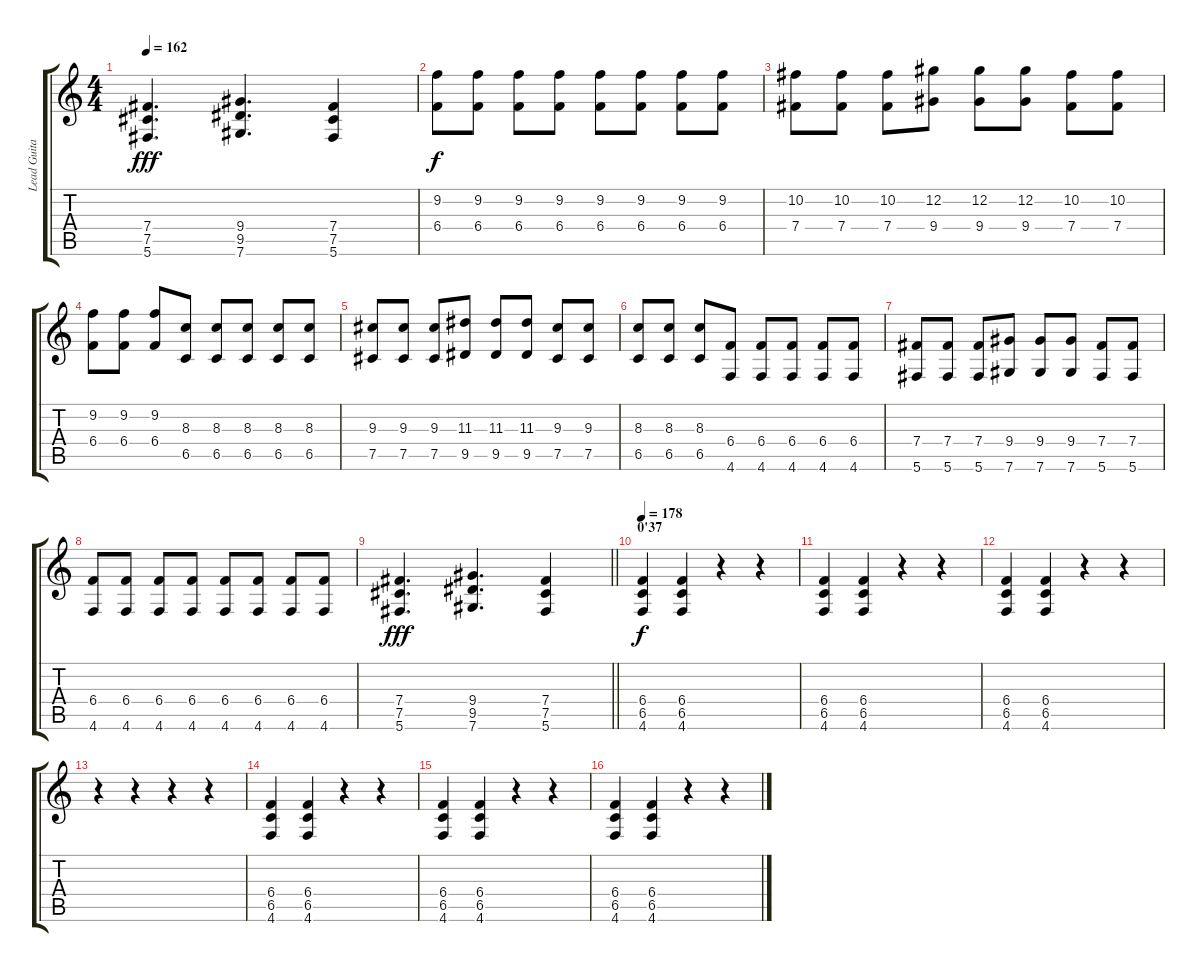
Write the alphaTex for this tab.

\track ("Lead Guitar" "Lead Guita") {instrument distortionguitar}
\staff {score tabs}
\tuning (Db4 Ab3 E3 B2 Gb2 Db2) {hide}
\ts (4 4)
\tempo 162
\clef g2
\ks c
(7.4 7.5 5.6).4{d dy fff} (9.4 9.5 7.6).4{d} (7.4 7.5 5.6).4 |
(9.2 6.4).8{dy f} (9.2 6.4).8 (9.2 6.4).8 (9.2 6.4).8 (9.2 6.4).8 (9.2 6.4).8 (9.2 6.4).8 (9.2 6.4).8 |
(10.2 7.4).8 (10.2 7.4).8 (10.2 7.4).8 (12.2 9.4).8 (12.2 9.4).8 (12.2 9.4).8 (10.2 7.4).8 (10.2 7.4).8 |
(9.2 6.4).8 (9.2 6.4).8 (9.2 6.4).8 (8.3 6.5).8 (8.3 6.5).8 (8.3 6.5).8 (8.3 6.5).8 (8.3 6.5).8 |
(9.3 7.5).8 (9.3 7.5).8 (9.3 7.5).8 (11.3 9.5).8 (11.3 9.5).8 (11.3 9.5).8 (9.3 7.5).8 (9.3 7.5).8 |
(8.3 6.5).8 (8.3 6.5).8 (8.3 6.5).8 (6.4 4.6).8 (6.4 4.6).8 (6.4 4.6).8 (6.4 4.6).8 (6.4 4.6).8 |
(7.4 5.6).8 (7.4 5.6).8 (7.4 5.6).8 (9.4 7.6).8 (9.4 7.6).8 (9.4 7.6).8 (7.4 5.6).8 (7.4 5.6).8 |
(6.4 4.6).8 (6.4 4.6).8 (6.4 4.6).8 (6.4 4.6).8 (6.4 4.6).8 (6.4 4.6).8 (6.4 4.6).8 (6.4 4.6).8 |
\barLineRight lightlight
(7.4 7.5 5.6).4{d dy fff} (9.4 9.5 7.6).4{d} (7.4 7.5 5.6).4 |
\section ("" "0'37")
\tempo 178
(6.4 6.5 4.6).4{dy f} (6.4 6.5 4.6).4 r.4 r.4 |
(6.4 6.5 4.6).4 (6.4 6.5 4.6).4 r.4 r.4 |
(6.4 6.5 4.6).4 (6.4 6.5 4.6).4 r.4 r.4 |
r.4 r.4 r.4 r.4 |
(6.4 6.5 4.6).4 (6.4 6.5 4.6).4 r.4 r.4 |
(6.4 6.5 4.6).4 (6.4 6.5 4.6).4 r.4 r.4 |
(6.4 6.5 4.6).4 (6.4 6.5 4.6).4 r.4 r.4
